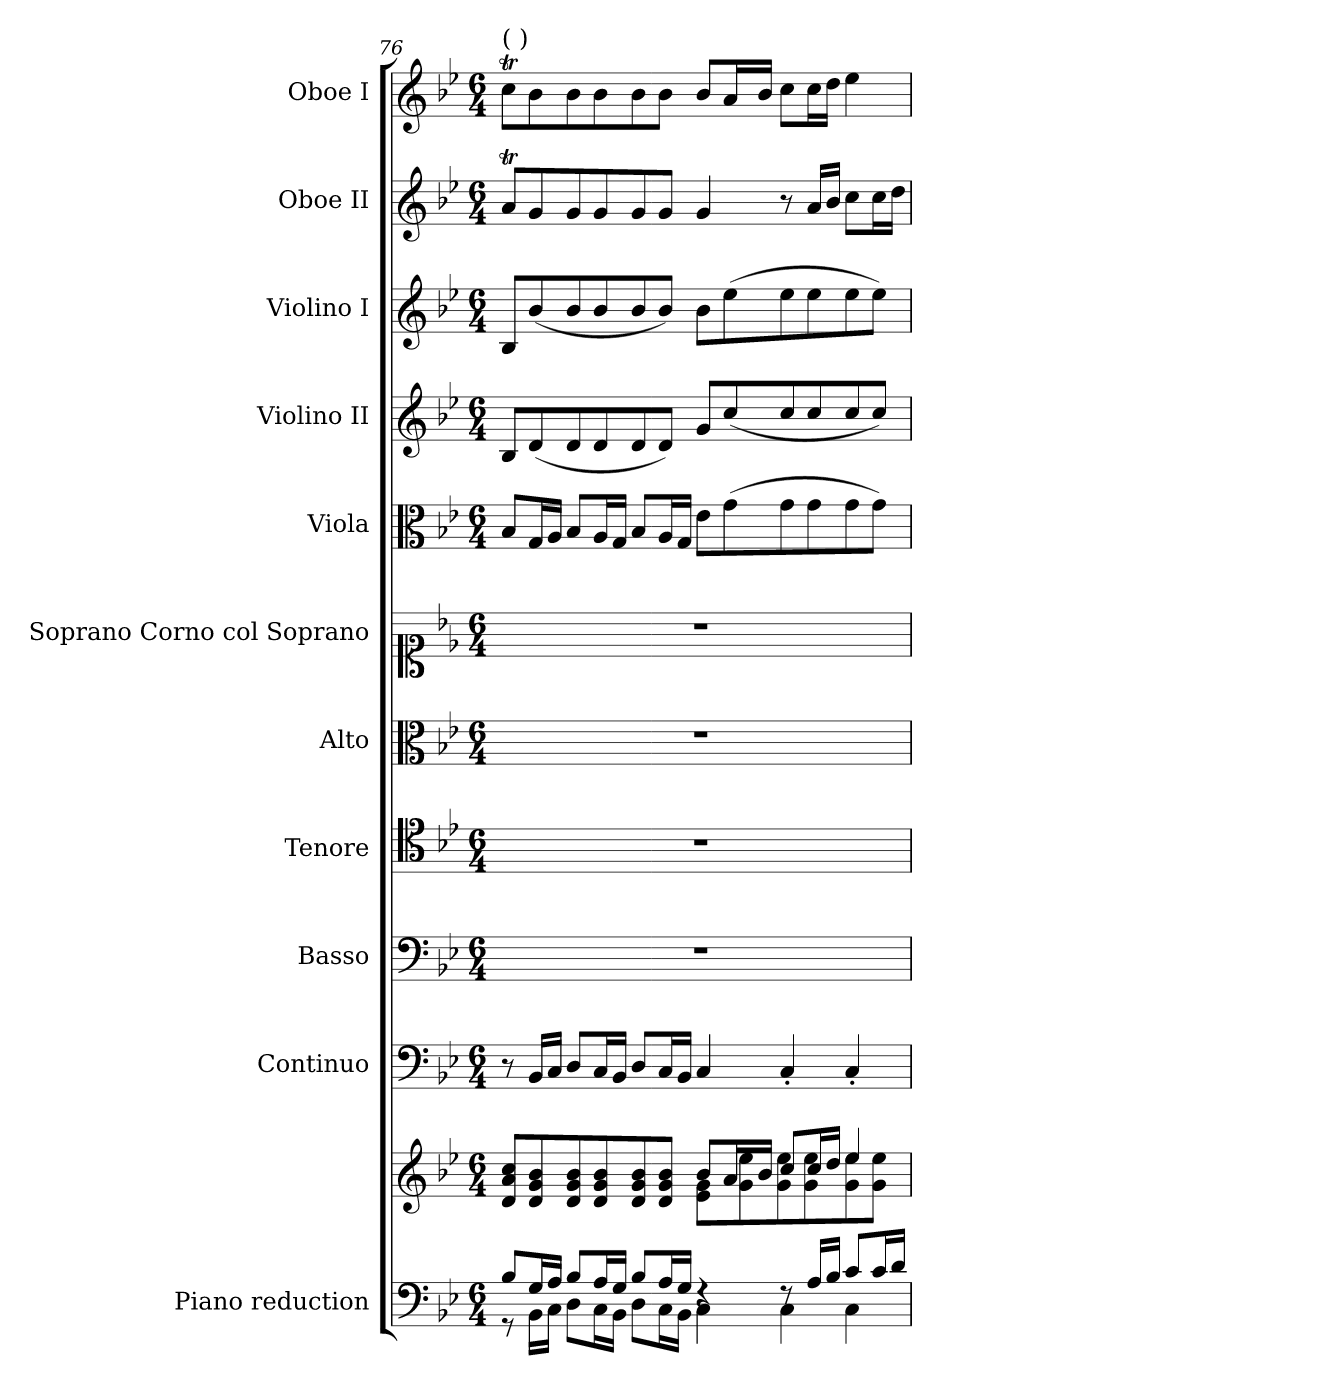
**kern	**kern	**kern	**kern	**kern	**kern	**kern	**kern	**kern	**kern	**kern	**kern
*part11	*part11	*part10	*part9	*part8	*part7	*part6	*part5	*part4	*part3	*part2	*part1
*staff12	*staff11	*staff10	*staff9	*staff8	*staff7	*staff6	*staff5	*staff4	*staff3	*staff2	*staff1
*I"Piano reduction	*	*I"Continuo	*I"Basso	*I"Tenore	*I"Alto	*I"Soprano Corno col Soprano	*I"Viola	*I"Violino II	*I"Violino I	*I"Oboe II	*I"Oboe I
*I'Pno	*	*	*	*	*	*	*I'Vla	*I'Vln	*I'Vln	*I'Ob	*I'Ob
!!LO:PB:g=z
*clefF4	*clefG2	*clefF4	*clefF4	*clefC4	*clefC3	*clefC1	*clefC3	*clefG2	*clefG2	*clefG2	*clefG2
*k[b-e-]	*k[b-e-]	*k[b-e-]	*k[b-e-]	*k[b-e-]	*k[b-e-]	*k[b-e-]	*k[b-e-]	*k[b-e-]	*k[b-e-]	*k[b-e-]	*k[b-e-]
*M6/4	*M6/4	*M6/4	*M6/4	*M6/4	*M6/4	*M6/4	*M6/4	*M6/4	*M6/4	*M6/4	*M6/4
=76	=76	=76	=76	=76	=76	=76	=76	=76	=76	=76	=76
*^	*^	*	*	*	*	*	*	*	*	*	*
!	!	!	!	!	!	!	!	!	!	!	!	!	!LO:TX:a:t=(    )
8B-/L	8r	8d/ 8a/ 8cc/L	2.ryy	8r	1.r	1.r	1.r	1.r	8B-/L	8B-/L	8B-/L	8at/L	8ccT\L
16G/L	16BB-\LL	8d/ 8g/ 8b-/	.	16BB-/LL	.	.	.	.	16G/L	(<8d/	(<8b-/	8g/	8b-\
16A/JJ	16C\JJ	.	.	16C/JJ	.	.	.	.	16A/JJ	.	.	.	.
8B-/L	8D\L	8d/ 8g/ 8b-/	.	8D/L	.	.	.	.	8B-/L	8d/	8b-/	8g/	8b-\
16A/L	16C\L	8d/ 8g/ 8b-/	.	16C/L	.	.	.	.	16A/L	8d/	8b-/	8g/	8b-\
16G/JJ	16BB-\JJ	.	.	16BB-/JJ	.	.	.	.	16G/JJ	.	.	.	.
8B-/L	8D\L	8d/ 8g/ 8b-/	.	8D/L	.	.	.	.	8B-/L	8d/	8b-/	8g/	8b-\
16A/L	16C\L	8d/ 8g/ 8b-/J	.	16C/L	.	.	.	.	16A/L	8d/J)	8b-/J)	8g/J	8b-\J
16G/JJ	16BB-\JJ	.	.	16BB-/JJ	.	.	.	.	16G/JJ	.	.	.	.
4rF	4C\	8b-/L	8e-\ 8g\L	4C/	.	.	.	.	8e-\L	8g/L	8b-\L	4g/	8b-/L
.	.	16a/L	8g\ 8ee-\	.	.	.	.	.	(>8g\	(<8cc/	(>8ee-\	.	16a/L
.	.	16b-/JJ	.	.	.	.	.	.	.	.	.	.	16b-/JJ
8rF	4C\	8cc/L	8g\ 8ee-\	4C'/	.	.	.	.	8g\	8cc/	8ee-\	8r	8cc\L
16A/LL	.	16cc/L	8g\ 8ee-\	.	.	.	.	.	8g\	8cc/	8ee-\	16a/LL	16cc\L
16B-/JJ	.	16dd/JJ	.	.	.	.	.	.	.	.	.	16b-/JJ	16dd\JJ
8c/L	4C\	4ee-/	8g\ 8ee-\	4C'/	.	.	.	.	8g\	8cc/	8ee-\	8cc\L	4ee-\
16c/L	.	.	8g\ 8ee-\J	.	.	.	.	.	8g\J)	8cc/J)	8ee-\J)	16cc\L	.
16d/JJ	.	.	.	.	.	.	.	.	.	.	.	16dd\JJ	.
*v	*v	*	*	*	*	*	*	*	*	*	*	*	*
*	*v	*v	*	*	*	*	*	*	*	*	*	*
=	=	=	=	=	=	=	=	=	=	=	=
*-	*-	*-	*-	*-	*-	*-	*-	*-	*-	*-	*-
